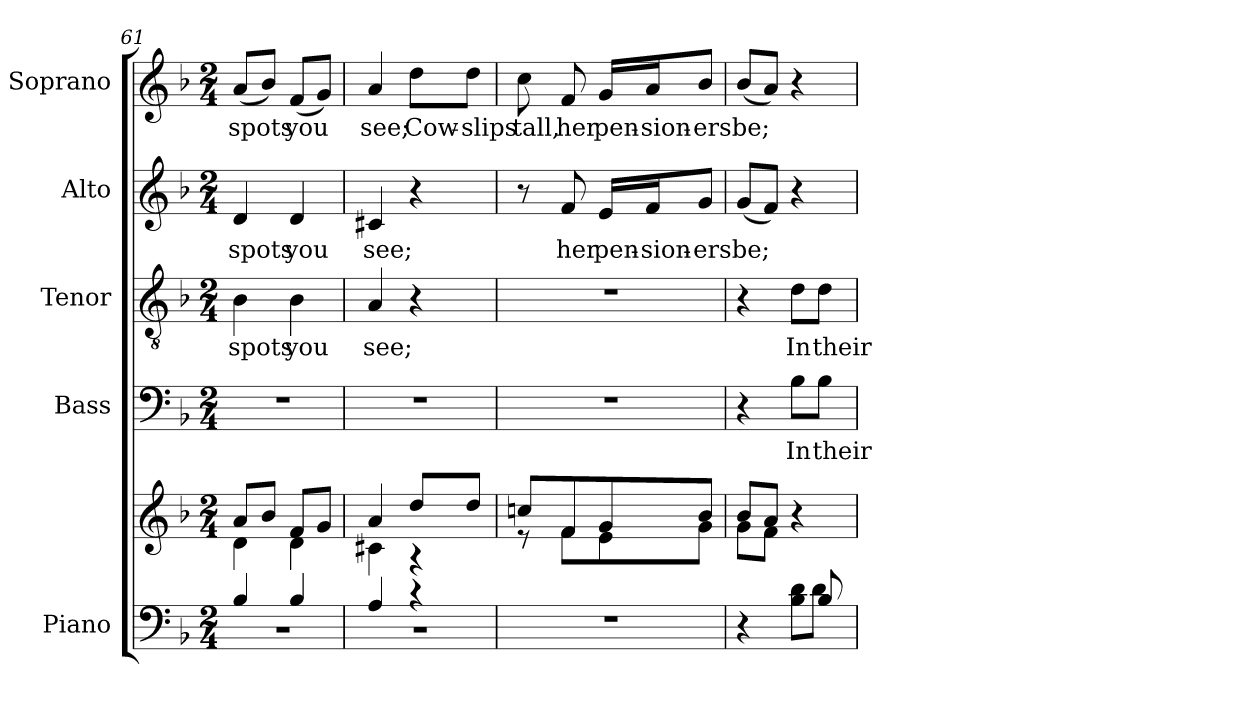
**kern	**kern	**kern	**text	**kern	**text	**kern	**text	**kern	**text
*part5	*part5	*part4	*part4	*part3	*part3	*part2	*part2	*part1	*part1
*staff6	*staff5	*staff4	*staff4	*staff3	*staff3	*staff2	*staff2	*staff1	*staff1
*I"Piano	*	*I"Bass	*	*I"Tenor	*	*I"Alto	*	*I"Soprano	*
*I'Pno.	*	*I'B.	*	*I'T.	*	*I'A.	*	*I'S.	*
*clefF4	*clefG2	*clefF4	*	*clefGv2	*	*clefG2	*	*clefG2	*
*	*	*	*	*ITrd7c12	*	*	*	*	*
*k[b-]	*k[b-]	*k[b-]	*	*k[b-]	*	*k[b-]	*	*k[b-]	*
*F:	*F:	*F:	*	*F:	*	*F:	*	*F:	*
*M2/4	*M2/4	*M2/4	*	*M2/4	*	*M2/4	*	*M2/4	*
=61	=61	=61	=61	=61	=61	=61	=61	=61	=61
*^	*	*	*	*	*	*	*	*	*
!	!LO:N:vis=1	!	!LO:N:vis=1	!	!	!	!	!	!	!
*	*	*^	*	*	*	*	*	*	*	*
!	!	!	!	!	!	!	!LO:LY:b:color=#000000	!	!	!	!
!	!	!	!	!	!	!	!	!	!LO:LY:b:color=#000000	!	!
!	!	!	!	!	!	!	!	!	!	!	!LO:LY:b:color=#000000
4B-i/	2r	8ai/L	4di\	2r	.	4BB-i\	spots	4di/	spots	(8ai/L	spots
.	.	8b-i/J	.	.	.	.	.	.	.	8b-i/J)	.
!	!	!	!	!	!	!	!LO:LY:b:color=#000000	!	!	!	!
!	!	!	!	!	!	!	!	!	!LO:LY:b:color=#000000	!	!
!	!	!	!	!	!	!	!	!	!	!	!LO:LY:b:color=#000000
4B-i/	.	8fi/L	4di\	.	.	4BB-i\	you	4di/	you	(8fi/L	you
.	.	8gi/J	.	.	.	.	.	.	.	8gi/J)	.
=62	=62	=62	=62	=62	=62	=62	=62	=62	=62	=62	=62
!	!LO:N:vis=1	!	!	!LO:N:vis=1	!	!	!	!	!	!	!
!	!	!	!	!	!	!	!LO:LY:b:color=#000000	!	!	!	!
!	!	!	!	!	!	!	!	!	!LO:LY:b:color=#000000	!	!
!	!	!	!	!	!	!	!	!	!	!	!LO:LY:b:color=#000000
4Ai/	2r	4ai/	4c#Xi\	2r	.	4AAi/	see;	4c#Xi/	see;	4ai/	see;
!	!	!	!	!	!	!	!	!	!	!	!LO:LY:b:color=#000000
4r	.	8ddi/L	4r	.	.	4r	.	4r	.	8ddi\L	Cow-
!	!	!	!	!	!	!	!	!	!	!	!LO:LY:b:color=#000000
.	.	8ddi/J	.	.	.	.	.	.	.	8ddi\J	-slips
*v	*v	*	*	*	*	*	*	*	*	*	*
=63	=63	=63	=63	=63	=63	=63	=63	=63	=63	=63
!LO:N:vis=1	!	!	!LO:N:vis=1	!	!LO:N:vis=1	!	!	!	!	!
!	!	!	!	!	!	!	!	!	!	!LO:LY:b:color=#000000
2r	8ccni/L	8r	2r	.	2r	.	8r	.	8cci\	tall,
!	!	!	!	!	!	!	!	!LO:LY:b:color=#000000	!	!
!	!	!	!	!	!	!	!	!	!	!LO:LY:b:color=#000000
.	8fi/	8fi\L	.	.	.	.	8fi/	her	8fi/	her
!	!	!	!	!	!	!	!	!LO:LY:b:color=#000000	!	!
!	!	!	!	!	!	!	!	!	!	!LO:LY:b:color=#000000
.	8gi/	8ei\	.	.	.	.	16ei/LL	pen-	16gi/LL	pen-
!	!	!	!	!	!	!	!	!LO:LY:b:color=#000000	!	!
!	!	!	!	!	!	!	!	!	!	!LO:LY:b:color=#000000
.	.	.	.	.	.	.	16fi/J	-sion-	16ai/J	-sion-
!	!	!	!	!	!	!	!	!LO:LY:b:color=#000000	!	!
!	!	!	!	!	!	!	!	!	!	!LO:LY:b:color=#000000
.	8b-i/J	8gi\J	.	.	.	.	8gi/J	-ers	8b-i/J	-ers
=64	=64	=64	=64	=64	=64	=64	=64	=64	=64	=64
*^	*	*	*	*	*	*	*	*	*	*
!	!	!	!	!	!	!	!	!	!LO:LY:b:color=#000000	!	!
!	!	!	!	!	!	!	!	!	!	!	!LO:LY:b:color=#000000
4.ryy	4r	8b-i/L	8gi\L	4r	.	4r	.	(8gi/L	be;	(8b-i/L	be;
.	.	8ai/J	8fi\J	.	.	.	.	8fi/J)	.	8ai/J)	.
!	!	!	!	!	!LO:LY:b:color=#000000	!	!	!	!	!	!
!	!	!	!	!	!	!	!LO:LY:b:color=#000000	!	!	!	!
.	8B-i\ 8di\L	4r	4ryy	8B-i\L	In	8Di\L	In	4r	.	4r	.
!	!	!	!	!	!LO:LY:b:color=#000000	!	!	!	!	!	!
!	!	!	!	!	!	!	!LO:LY:b:color=#000000	!	!	!	!
8B-i/	8di\J	.	.	8B-i\J	their	8Di\J	their	.	.	.	.
*v	*v	*	*	*	*	*	*	*	*	*	*
*	*v	*v	*	*	*	*	*	*	*	*
=	=	=	=	=	=	=	=	=	=
*-	*-	*-	*-	*-	*-	*-	*-	*-	*-
